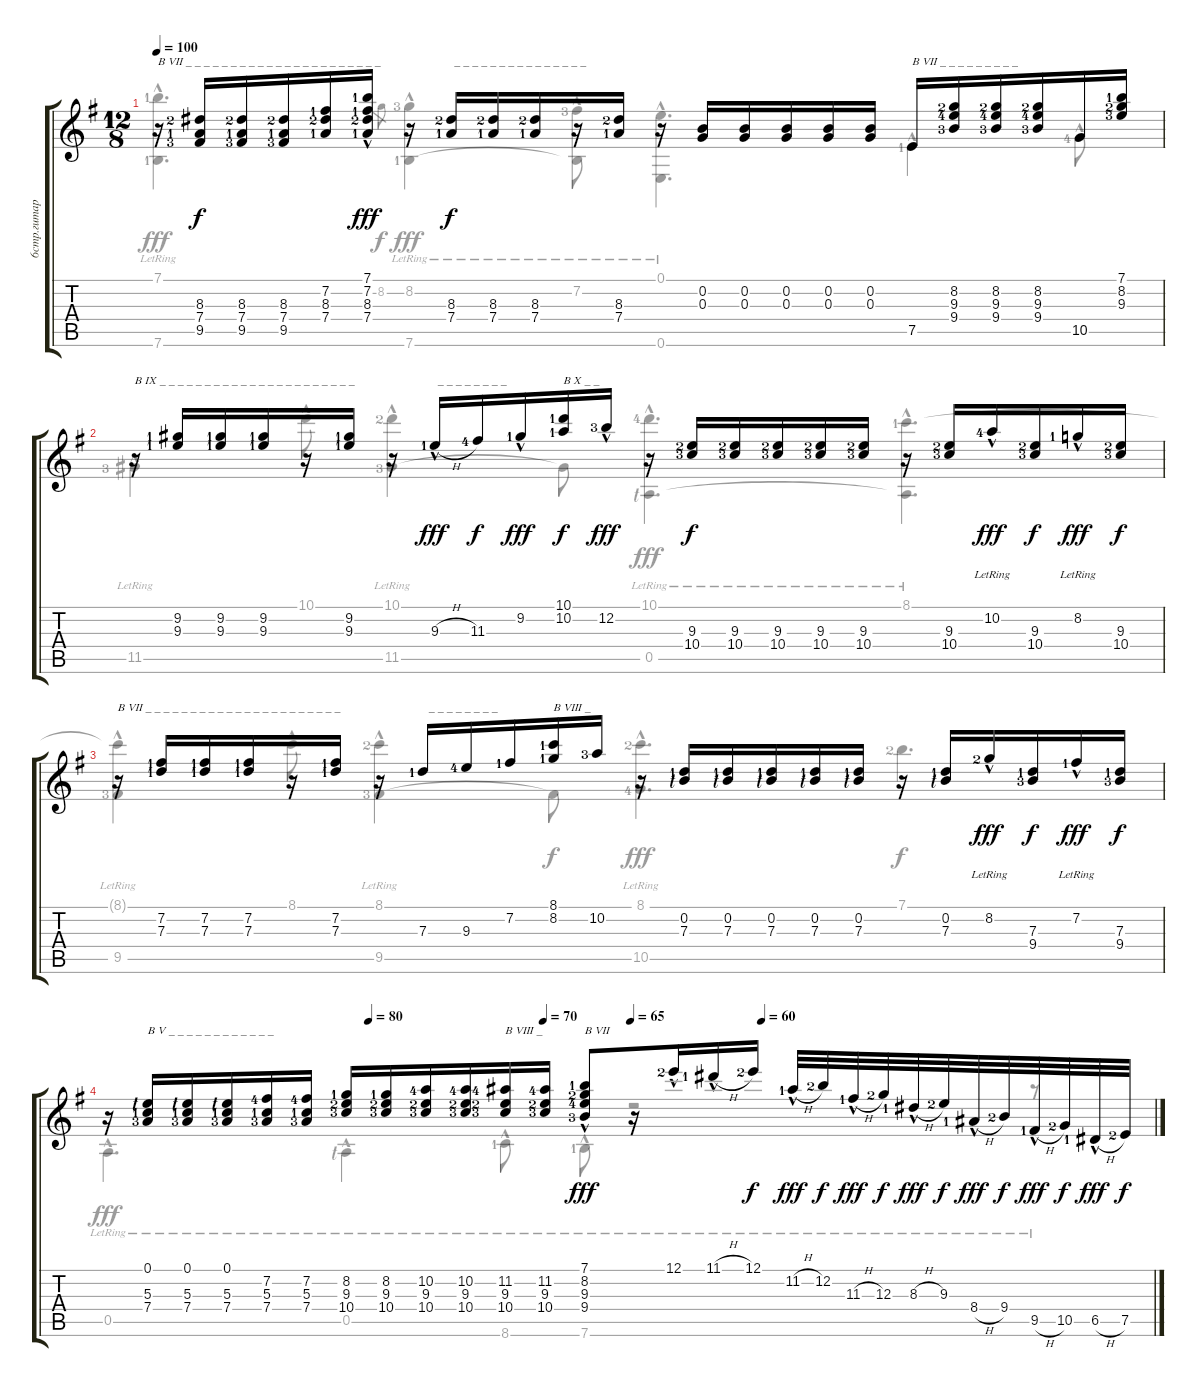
\track ("6стр.гитара " "6стр.гитар") {instrument acousticguitarnylon}
\staff {score tabs}
\tuning (E4 B3 G3 D3 A2 E2) {hide}
\voice
\ts (12 8)
\tempo 100
\clef g2
\ks eminor
r.16{txt "B VII _ _ _ _ _ _ _ _ _ _ _ _ _ _ _ _ _ _ _ _ _ _" dy f} (8.3{lf 3} 7.4{lf 2} 9.5{lf 4}).16 (8.3{lf 3} 7.4{lf 2} 9.5{lf 4}).16 (8.3{lf 3} 7.4{lf 2} 9.5{lf 4}).16 (7.2{lf 2} 8.3{lf 3} 7.4{lf 2}).16 (7.1{hac lf 2} 7.2{lf 2} 8.3{lf 3} 7.4{lf 2}).16{dy fff} r.16 (8.3{lf 3} 7.4{lf 2}).16{txt " _ _ _ _ _ _ _ _ _ _ _ _ _ _ _" dy f} (8.3{lf 3} 7.4{lf 2}).16 (8.3{lf 3} 7.4{lf 2}).16 r.16 (8.3{lf 3} 7.4{lf 2}).16 r.16 (0.2 0.3).16{volume 12} (0.2 0.3).16 (0.2 0.3).16 (0.2 0.3).16 (0.2 0.3).16 7.5.16{txt "B VII _ _ _ _ _ _ _ _ _"} (8.2{lf 3} 9.3{lf 5} 9.4{lf 4}).16 (8.2{lf 3} 9.3{lf 5} 9.4{lf 4}).16 (8.2{lf 3} 9.3{lf 5} 9.4{lf 4}).16 10.5.16 (7.1{lf 2} 8.2{lf 3} 9.3{lf 4}).16 |
r.16{txt "B IХ _ _ _ _ _ _ _ _ _ _ _ _ _ _ _ _ _ _ _ _ _ _ "} (9.2{lf 2} 9.3{lf 2}).16 (9.2{lf 2} 9.3{lf 2}).16 (9.2{lf 2} 9.3{lf 2}).16 r.16 (9.2{lf 2} 9.3{lf 2}).16 r.16 9.3{h hac lf 2}.16{txt " _ _ _ _ _ _ _ _ " dy fff} 11.3{lf 5}.16{dy f} 9.2{hac lf 2}.16{dy fff} (10.1{lf 2} 10.2{lf 2}).16{txt "B Х _ _" dy f} 12.2{hac lf 4}.16{dy fff} r.16 (9.3{lf 3} 10.4{lf 4}).16{dy f} (9.3{lf 3} 10.4{lf 4}).16 (9.3{lf 3} 10.4{lf 4}).16 (9.3{lf 3} 10.4{lf 4}).16 (9.3{lf 3} 10.4{lf 4}).16 r.16 (9.3{lf 3} 10.4{lf 4}).16 10.2{hac lr lf 5}.16{dy fff} (9.3{lf 3} 10.4{lf 4}).16{dy f} 8.2{hac lr lf 2}.16{dy fff} (9.3{lf 3} 10.4{lf 4}).16{dy f} |
r.16{txt "B VII _ _ _ _ _ _ _ _ _ _ _ _ _ _ _ _ _ _ _ _ _ _ "} (7.2{lf 2} 7.3{lf 2}).16 (7.2{lf 2} 7.3{lf 2}).16 (7.2{lf 2} 7.3{lf 2}).16 r.16 (7.2{lf 2} 7.3{lf 2}).16 r.16 7.3{lf 2}.16{txt "  _ _ _ _ _ _ _ _ "} 9.3{lf 5}.16 7.2{lf 2}.16 (8.1{lf 2} 8.2{lf 2}).16{txt "B VIII _"} 10.2{lf 4}.16 r.16 (0.2{lf 1} 7.3{lf 2}).16 (0.2{lf 1} 7.3{lf 2}).16 (0.2{lf 1} 7.3{lf 2}).16 (0.2{lf 1} 7.3{lf 2}).16 (0.2{lf 1} 7.3{lf 2}).16 r.16 (0.2{lf 1} 7.3{lf 2}).16 8.2{hac lr lf 3}.16{dy fff} (7.3{lf 2} 9.4{lf 4}).16{dy f} 7.2{hac lr lf 2}.16{dy fff} (7.3{lf 2} 9.4{lf 4}).16{dy f} |
\tempo (80 0.25)
\tempo (70 0.4166666666666667)
\tempo (65 0.5)
\tempo (60 0.625)
r.16 (0.1{lf 1} 5.3{lf 2} 7.4{lf 4}).16{txt "B V _ _ _ _ _ _ _ _ _ _ _ _"} (0.1{lf 1} 5.3{lf 2} 7.4{lf 4}).16 (0.1{lf 1} 5.3{lf 2} 7.4{lf 4}).16 (7.2{lf 5} 5.3{lf 2} 7.4{lf 4}).16 (7.2{lf 5} 5.3{lf 2} 7.4{lf 4}).16 (8.2{lf 2} 9.3{lf 3} 10.4{lf 4}).16 (8.2{lf 2} 9.3{lf 3} 10.4{lf 4}).16 (10.2{lf 5} 9.3{lf 3} 10.4{lf 4}).16 (10.2{lf 5} 9.3{lf 3} 10.4{lf 4}).16 (11.2{lf 5} 9.3{lf 3} 10.4{lf 4}).16{txt "B VIII _"} (11.2{lf 5} 9.3{lf 3} 10.4{lf 4}).16 (7.1{hac lf 2} 8.2{hac lf 3} 9.3{hac lf 5} 9.4{hac lf 4}).8{txt "B VII" dy fff} r.16 12.1{hac lf 3}.16 11.1{h hac lf 2}.16 12.1{lf 3}.16{dy f} 11.2{h hac lf 2}.32{dy fff} 12.2{lf 3}.32{dy f} 11.3{h hac lf 2}.32{dy fff} 12.3{lf 3}.32{dy f} 8.3{h hac lf 2}.32{dy fff} 9.3{lf 3}.32{dy f} 8.4{h hac lf 2}.32{dy fff} 9.4{lf 3}.32{dy f} 9.5{h hac lf 2}.32{dy fff} 10.5{lf 3}.32{dy f} 6.5{h hac lf 2}.32{dy fff} 7.5{lf 3}.32{dy f}
\voice
\clef g2
\ottava regular
\simile none
\ks eminor
(7.1{hac lr lf 2} 7.6{hac lr lf 2}).4{d dy fff} 8.2.8{gr dy f} (8.2{hac lf 4} 7.6{hac lr lf 2}).4{dy fff} (7.2{hac lr lf 4} 7.6{t}).8 (0.1{hac lr} 0.6{hac lr}).4{d} 7.5{hac lf 2}.4 10.5{hac lf 5}.8 |
11.5{hac lr lf 4}.4 10.1{hac}.8 (10.1{hac lf 3} 11.5{hac lr lf 4}).4 11.5{t}.8{dy f} (10.1{hac lr lf 5} 0.5{hac lr lf 1}).4{d dy fff} (8.1{hac lr lf 2} 0.5{t}).4{d} |
(8.1{t} 9.5{hac lr lf 4}).4 8.1{hac}.8 (8.1{lf 3} 9.5{hac lr lf 4}).4 9.5{t}.8{dy f} (8.1{hac lf 3} 10.5{hac lr lf 5}).4{d dy fff} 7.1{lf 3}.4{d dy f} |
0.5{hac lr}.4{d dy fff} 0.5{hac lr lf 1}.4 8.6{hac lr lf 2}.8 7.6{hac lr lf 2}.8 r.2 r.8
